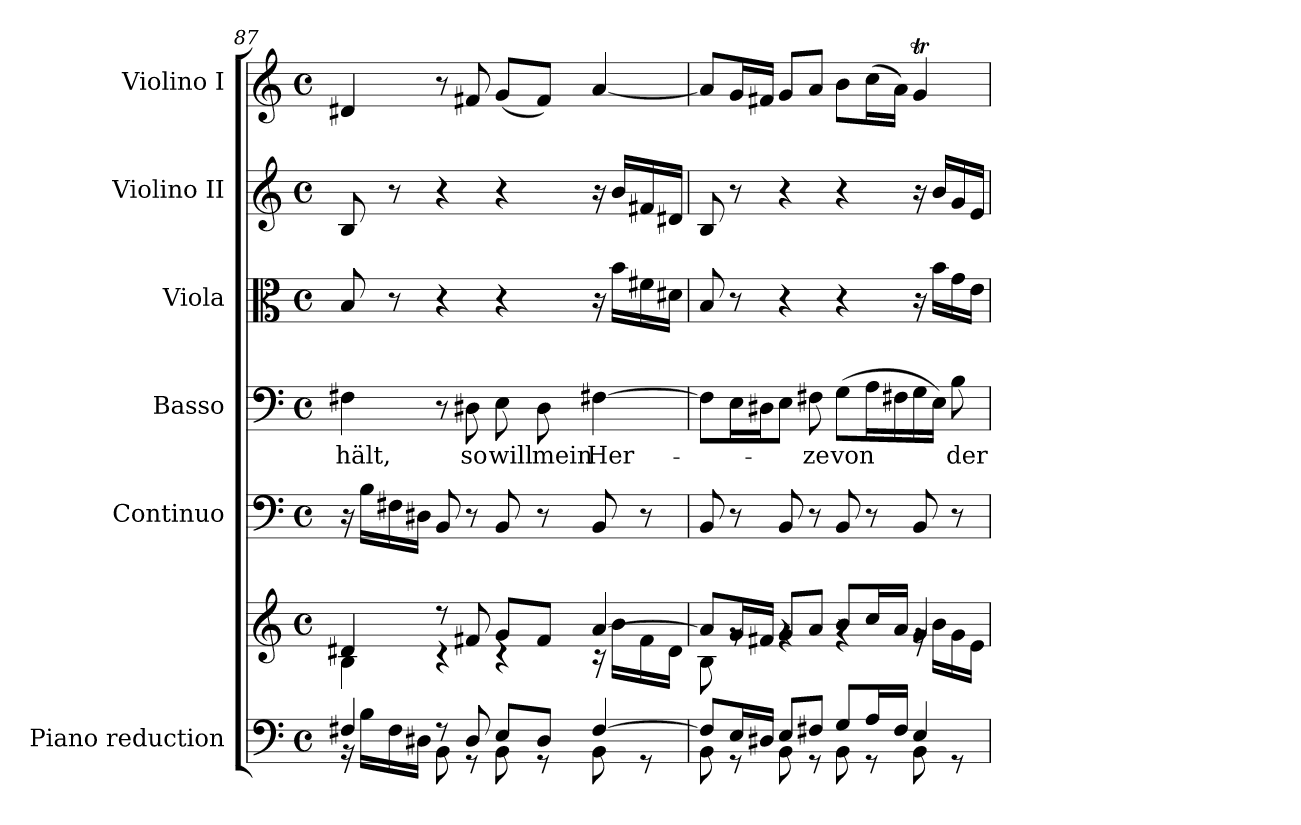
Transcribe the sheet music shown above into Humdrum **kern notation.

**kern	**kern	**kern	**kern	**text	**kern	**kern	**kern
*part6	*part6	*part5	*part4	*part4	*part3	*part2	*part1
*staff7	*staff6	*staff5	*staff4	*staff4	*staff3	*staff2	*staff1
*I"Piano reduction	*	*I"Continuo	*I"Basso	*	*I"Viola	*I"Violino II	*I"Violino I
*I'Pno	*	*	*	*	*I'Vla	*I'Vln	*I'Vln
*clefF4	*clefG2	*clefF4	*clefF4	*	*clefC3	*clefG2	*clefG2
*k[]	*k[]	*k[]	*k[]	*	*k[]	*k[]	*k[]
*M4/4	*M4/4	*M4/4	*M4/4	*	*M4/4	*M4/4	*M4/4
*met(c)	*met(c)	*met(c)	*met(c)	*	*met(c)	*met(c)	*met(c)
=87	=87	=87	=87	=87	=87	=87	=87
*^	*^	*	*	*	*	*	*
!	!	!	!	!	!	!LO:LY:b	!	!	!
4F#X/	16r	4d#X/	4B\	16r	4F#X\	hält,	8B/	8B/	4d#X/
.	16B\LL	.	.	16B\LL	.	.	.	.	.
.	16F#\	.	.	16F#X\	.	.	8r	8r	.
.	16D#X\JJ	.	.	16D#X\JJ	.	.	.	.	.
8r	8BB\	8r	4rc	8BB/	8r	.	4r	4r	8r
!	!	!	!	!	!	!LO:LY:b	!	!	!
8D#/	8r	8f#X/	.	8r	8D#X\	so	.	.	8f#X/
!	!	!	!	!	!	!LO:LY:b	!	!	!
8E/L	8BB\	8g/L	4rc	8BB/	8E\	will	4r	4r	(<8g/L
!	!	!	!	!	!	!LO:LY:b	!	!	!
8D#/J	8r	8f#/J	.	8r	8D#\	mein	.	.	8f#/J)
!	!	!	!	!	!	!LO:LY:b	!	!	!
[4F#/	8BB\	[4a/	16rc	8BB/	[4F#X\	Her-	16r	16r	[4a/
.	.	.	16b\LL	.	.	.	16b\LL	16b/LL	.
.	8r	.	16f#\	8r	.	.	16f#X\	16f#X/	.
.	.	.	16d#\JJ	.	.	.	16d#X\JJ	16d#X/JJ	.
!!LO:LB:g=z
=88	=88	=88	=88	=88	=88	=88	=88	=88	=88
8F#/L]	8BB\	8a/L]	8B\	8BB/	8F#\L]	.	8B/	8B/	8a/L]
16E/L	8r	16g/L	8rg	8r	16E\L	.	8r	8r	16g/L
16D#X/JJ	.	16f#X/JJ	.	.	16D#X\J	.	.	.	16f#X/JJ
8E/L	8BB\	8g/L	4rg	8BB/	8E\J	.	4r	4r	8g/L
!	!	!	!	!	!	!LO:LY:b	!	!	!
8F#X/J	8r	8a/J	.	8r	8F#X\	-ze	.	.	8a/J
!	!	!	!	!	!	!LO:LY:b	!	!	!
8G/L	8BB\	8b/L	4rg	8BB/	(>8G\L	von	4r	4r	8b\L
16A/L	8r	16cc/L	.	8r	16A\L	.	.	.	(>16cc\L
16F#/JJ	.	16a/JJ	.	.	16F#X\	.	.	.	16a\JJ)
4E/	8BB\	4g/	16rg	8BB/	16G\	.	16r	16r	4gT/
.	.	.	16b\LL	.	16E\JJ)	.	16b\LL	16b/LL	.
!	!	!	!	!	!	!LO:LY:b	!	!	!
.	8r	.	16g\	8r	8B\	der	16g\	16g/	.
.	.	.	16e\JJ	.	.	.	16e\JJ	16e/JJ	.
*v	*v	*	*	*	*	*	*	*	*
*	*v	*v	*	*	*	*	*	*
=	=	=	=	=	=	=	=
*-	*-	*-	*-	*-	*-	*-	*-
